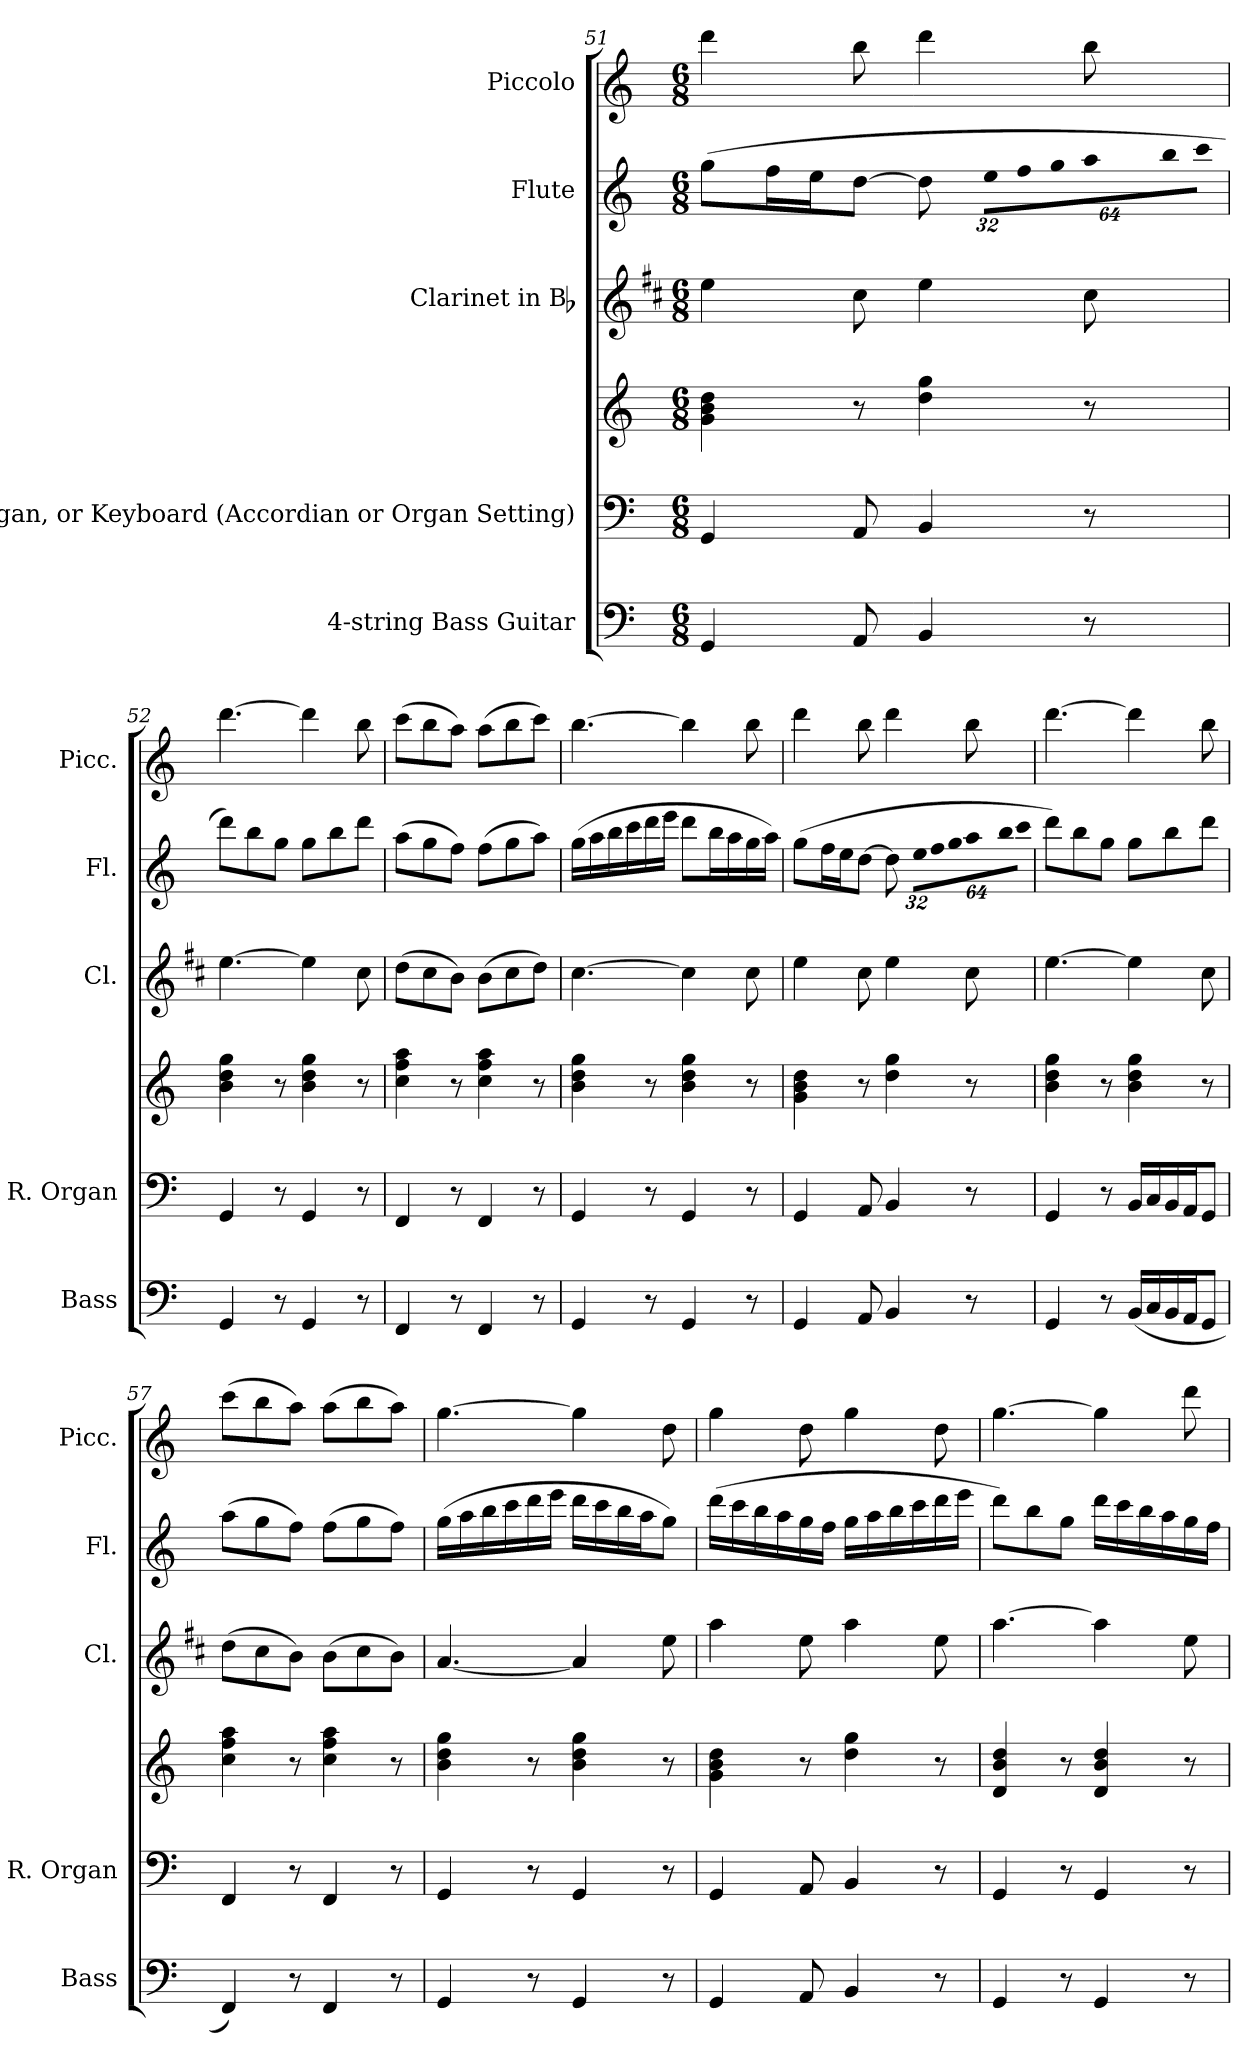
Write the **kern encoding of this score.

**kern	**kern	**kern	**kern	**kern	**kern
*part5	*part4	*part4	*part3	*part2	*part1
*staff6	*staff5	*staff4	*staff3	*staff2	*staff1
*I"4-string Bass Guitar	*I"Reed Organ, or Keyboard (Accordian  or Organ Setting)	*	*I"Clarinet in Bb	*I"Flute	*I"Piccolo
*I'Bass	*I'R. Organ	*	*I'Cl.	*I'Fl.	*I'Picc.
*clefF4	*clefF4	*clefG2	*clefG2	*clefG2	*clefG2
*ITrd7c12	*	*	*ITrd1c2	*	*ITrd-7c-12
*k[]	*k[]	*k[]	*k[]	*k[]	*k[]
*C:	*C:	*C:	*C:	*C:	*C:
*M6/8	*M6/8	*M6/8	*M6/8	*M6/8	*M6/8
=51	=51	=51	=51	=51	=51
4GGGi/	4GGi/	4gi\ 4bi 4ddi	4ddi\	(8ggi\L	4ddddi\
.	.	.	.	16ffi\L	.
.	.	.	.	16eei\J	.
8AAAi/	8AAi/	8r	8bi\	[8ddi\J	8bbbi\
4BBBi/	4BBi/	4ddi\ 4ggi	4ddi\	8ddi\]	4ddddi\
*	*	*	*	*Xbrackettup	*
!	!	!	!	!LO:N:vis=16	!
.	.	.	.	512%21eei\LL	.
!	!	!	!	!LO:N:vis=16	!
.	.	.	.	1024%43ffi\	.
!	!	!	!	!LO:N:vis=16	!
.	.	.	.	1024%43ggi\	.
!	!	!	!	!LO:N:vis=16	!
8r	8r	8r	8bi\	512%21aai\	8bbbi\
!	!	!	!	!LO:N:vis=16	!
.	.	.	.	1024%43bbi\	.
!	!	!	!	!LO:N:vis=16	!
.	.	.	.	1024%43ccci\JJ	.
=52	=52	=52	=52	=52	=52
4GGGi/	4GGi/	4bi\ 4ddi 4ggi	[4.ddi\	8dddi\L)	[4.ddddi\
.	.	.	.	8bbi\	.
8r	8r	8r	.	8ggi\J	.
4GGGi/	4GGi/	4bi\ 4ddi 4ggi	4ddi\]	8ggi\L	4ddddi\]
.	.	.	.	8bbi\	.
8r	8r	8r	8bi\	8dddi\J	8bbbi\
=53	=53	=53	=53	=53	=53
4FFFi/	4FFi/	4cci\ 4ffi 4aai	(8cci\L	(8aai\L	(8cccci\L
.	.	.	8bi\	8ggi\	8bbbi\
8r	8r	8r	8ai\J)	8ffi\J)	8aaai\J)
4FFFi/	4FFi/	4cci\ 4ffi 4aai	(8ai\L	(8ffi\L	(8aaai\L
.	.	.	8bi\	8ggi\	8bbbi\
8r	8r	8r	8cci\J)	8aai\J)	8cccci\J)
!!LO:LB:g=z
=54	=54	=54	=54	=54	=54
4GGGi/	4GGi/	4bi\ 4ddi 4ggi	[4.bi\	(16ggi\LL	[4.bbbi\
.	.	.	.	16aai\	.
.	.	.	.	16bbi\	.
.	.	.	.	16ccci\	.
8r	8r	8r	.	16dddi\	.
.	.	.	.	16eeei\JJ	.
4GGGi/	4GGi/	4bi\ 4ddi 4ggi	4bi\]	8dddi\L	4bbbi\]
.	.	.	.	16bbi\L	.
.	.	.	.	16aai\	.
8r	8r	8r	8bi\	16ggi\	8bbbi\
.	.	.	.	16aai\JJ)	.
=55	=55	=55	=55	=55	=55
4GGGi/	4GGi/	4gi\ 4bi 4ddi	4ddi\	(8ggi\L	4ddddi\
.	.	.	.	16ffi\L	.
.	.	.	.	16eei\J	.
8AAAi/	8AAi/	8r	8bi\	[8ddi\J	8bbbi\
4BBBi/	4BBi/	4ddi\ 4ggi	4ddi\	8ddi\]	4ddddi\
!	!	!	!	!LO:N:vis=16	!
.	.	.	.	512%21eei\LL	.
!	!	!	!	!LO:N:vis=16	!
.	.	.	.	1024%43ffi\	.
!	!	!	!	!LO:N:vis=16	!
.	.	.	.	1024%43ggi\	.
!	!	!	!	!LO:N:vis=16	!
8r	8r	8r	8bi\	512%21aai\	8bbbi\
!	!	!	!	!LO:N:vis=16	!
.	.	.	.	1024%43bbi\	.
!	!	!	!	!LO:N:vis=16	!
.	.	.	.	1024%43ccci\JJ	.
=56	=56	=56	=56	=56	=56
4GGGi/	4GGi/	4bi\ 4ddi 4ggi	[4.ddi\	8dddi\L)	[4.ddddi\
.	.	.	.	8bbi\	.
8r	8r	8r	.	8ggi\J	.
(16BBBi/LL	16BBi/LL	4bi\ 4ddi 4ggi	4ddi\]	8ggi\L	4ddddi\]
16CCi/	16Ci/	.	.	.	.
16BBBi/	16BBi/	.	.	8bbi\	.
16AAAi/J	16AAi/J	.	.	.	.
8GGGi/J	8GGi/J	8r	8bi\	8dddi\J	8bbbi\
=57	=57	=57	=57	=57	=57
4FFFi/)	4FFi/	4cci\ 4ffi 4aai	(8cci\L	(8aai\L	(8cccci\L
.	.	.	8bi\	8ggi\	8bbbi\
8r	8r	8r	8ai\J)	8ffi\J)	8aaai\J)
4FFFi/	4FFi/	4cci\ 4ffi 4aai	(8ai\L	(8ffi\L	(8aaai\L
.	.	.	8bi\	8ggi\	8bbbi\
8r	8r	8r	8ai\J)	8ffi\J)	8aaai\J)
=58	=58	=58	=58	=58	=58
4GGGi/	4GGi/	4bi\ 4ddi 4ggi	[4.gi/	(16ggi\LL	[4.gggi\
.	.	.	.	16aai\	.
.	.	.	.	16bbi\	.
.	.	.	.	16ccci\	.
8r	8r	8r	.	16dddi\	.
.	.	.	.	16eeei\JJ	.
4GGGi/	4GGi/	4bi\ 4ddi 4ggi	4gi/]	16dddi\LL	4gggi\]
.	.	.	.	16ccci\	.
.	.	.	.	16bbi\	.
.	.	.	.	16aai\J	.
8r	8r	8r	8ddi\	8ggi\J)	8dddi\
=59	=59	=59	=59	=59	=59
4GGGi/	4GGi/	4gi\ 4bi 4ddi	4ggi\	(16dddi\LL	4gggi\
.	.	.	.	16ccci\	.
.	.	.	.	16bbi\	.
.	.	.	.	16aai\	.
8AAAi/	8AAi/	8r	8ddi\	16ggi\	8dddi\
.	.	.	.	16ffi\JJ	.
4BBBi/	4BBi/	4ddi\ 4ggi	4ggi\	16ggi\LL	4gggi\
.	.	.	.	16aai\	.
.	.	.	.	16bbi\	.
.	.	.	.	16ccci\	.
8r	8r	8r	8ddi\	16dddi\	8dddi\
.	.	.	.	16eeei\JJ	.
!!LO:LB:g=z
=60	=60	=60	=60	=60	=60
4GGGi/	4GGi/	4di/ 4bi 4ddi	[4.ggi\	8dddi\L)	[4.gggi\
.	.	.	.	8bbi\	.
8r	8r	8r	.	8ggi\J	.
4GGGi/	4GGi/	4di/ 4bi 4ddi	4ggi\]	16dddi\LL	4gggi\]
.	.	.	.	16ccci\	.
.	.	.	.	16bbi\	.
.	.	.	.	16aai\	.
8r	8r	8r	8ddi\	16ggi\	8ddddi\
.	.	.	.	16ffi\JJ	.
=	=	=	=	=	=
*-	*-	*-	*-	*-	*-
